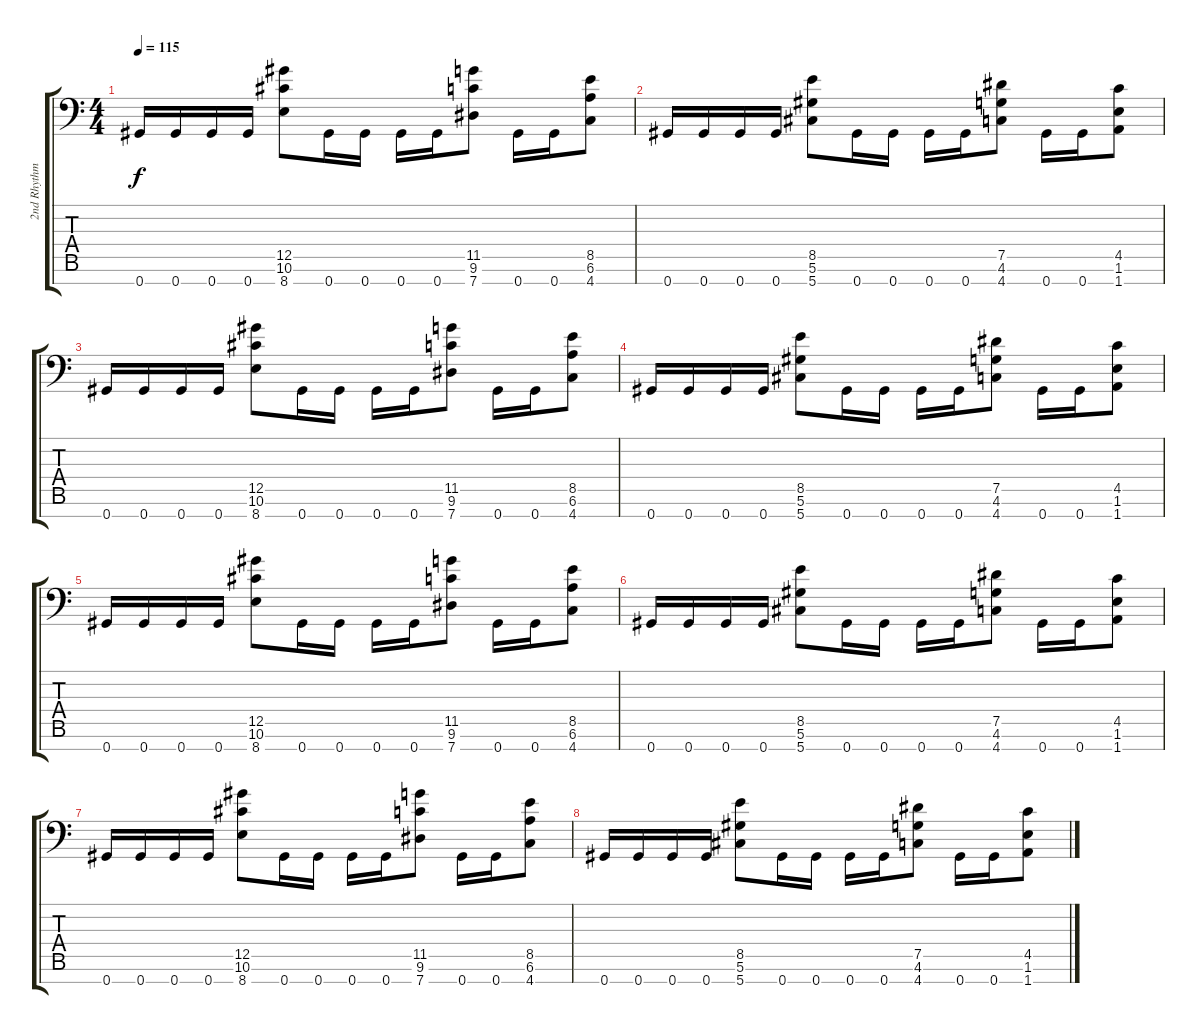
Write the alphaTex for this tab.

\track ("2nd Rhythm Guitar" "2nd Rhythm") {instrument distortionguitar}
\staff {score tabs}
\tuning (Eb4 Bb3 F3 Db3 Ab2 Eb2 Ab1) {hide}
\ts (4 4)
\tempo 115
\clef f4
\ks c
0.7.16{dy f} 0.7.16 0.7.16 0.7.16 (12.5 10.6 8.7).8 0.7.16 0.7.16 0.7.16 0.7.16 (11.5 9.6 7.7).8 0.7.16 0.7.16 (8.5 6.6 4.7).8 |
0.7.16 0.7.16 0.7.16 0.7.16 (8.5 5.6 5.7).8 0.7.16 0.7.16 0.7.16 0.7.16 (7.5 4.6 4.7).8 0.7.16 0.7.16 (4.5 1.6 1.7).8 |
0.7.16 0.7.16 0.7.16 0.7.16 (12.5 10.6 8.7).8 0.7.16 0.7.16 0.7.16 0.7.16 (11.5 9.6 7.7).8 0.7.16 0.7.16 (8.5 6.6 4.7).8 |
0.7.16 0.7.16 0.7.16 0.7.16 (8.5 5.6 5.7).8 0.7.16 0.7.16 0.7.16 0.7.16 (7.5 4.6 4.7).8 0.7.16 0.7.16 (4.5 1.6 1.7).8 |
0.7.16 0.7.16 0.7.16 0.7.16 (12.5 10.6 8.7).8 0.7.16 0.7.16 0.7.16 0.7.16 (11.5 9.6 7.7).8 0.7.16 0.7.16 (8.5 6.6 4.7).8 |
0.7.16 0.7.16 0.7.16 0.7.16 (8.5 5.6 5.7).8 0.7.16 0.7.16 0.7.16 0.7.16 (7.5 4.6 4.7).8 0.7.16 0.7.16 (4.5 1.6 1.7).8 |
0.7.16 0.7.16 0.7.16 0.7.16 (12.5 10.6 8.7).8 0.7.16 0.7.16 0.7.16 0.7.16 (11.5 9.6 7.7).8 0.7.16 0.7.16 (8.5 6.6 4.7).8 |
0.7.16 0.7.16 0.7.16 0.7.16 (8.5 5.6 5.7).8 0.7.16 0.7.16 0.7.16 0.7.16 (7.5 4.6 4.7).8 0.7.16 0.7.16 (4.5 1.6 1.7).8
